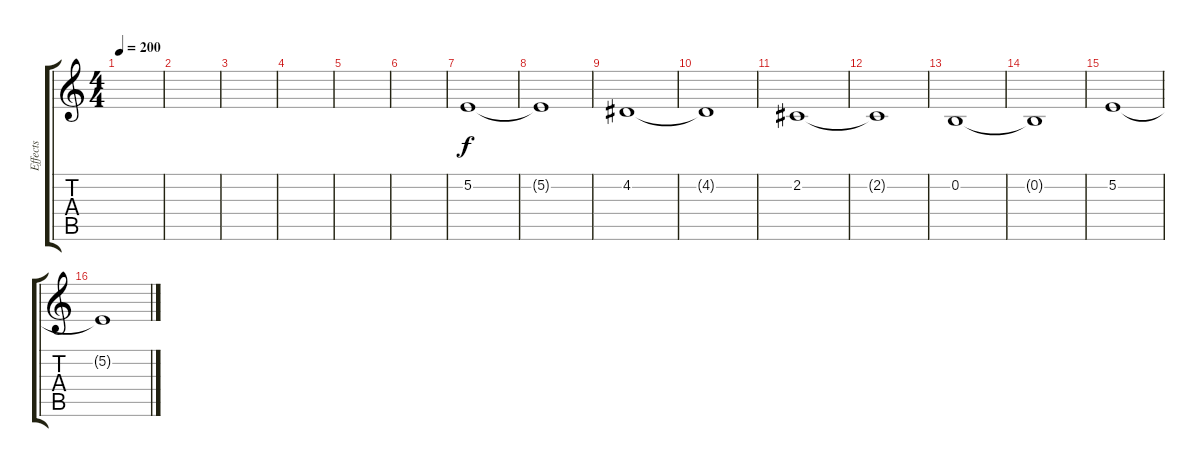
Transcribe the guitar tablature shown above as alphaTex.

\track ("Effects" "Effects") {instrument pad4choir}
\staff {score tabs}
\tuning (E4 B3 G3 D3 A2 E2) {hide}
\ts (4 4)
\tempo 200
\clef g2
\ks c
|
|
|
|
|
|
5.2.1{volume 16} |
5.2{t}.1 |
4.2.1 |
4.2{t}.1 |
2.2.1 |
2.2{t}.1 |
0.2.1 |
0.2{t}.1 |
5.2.1 |
5.2{t}.1
